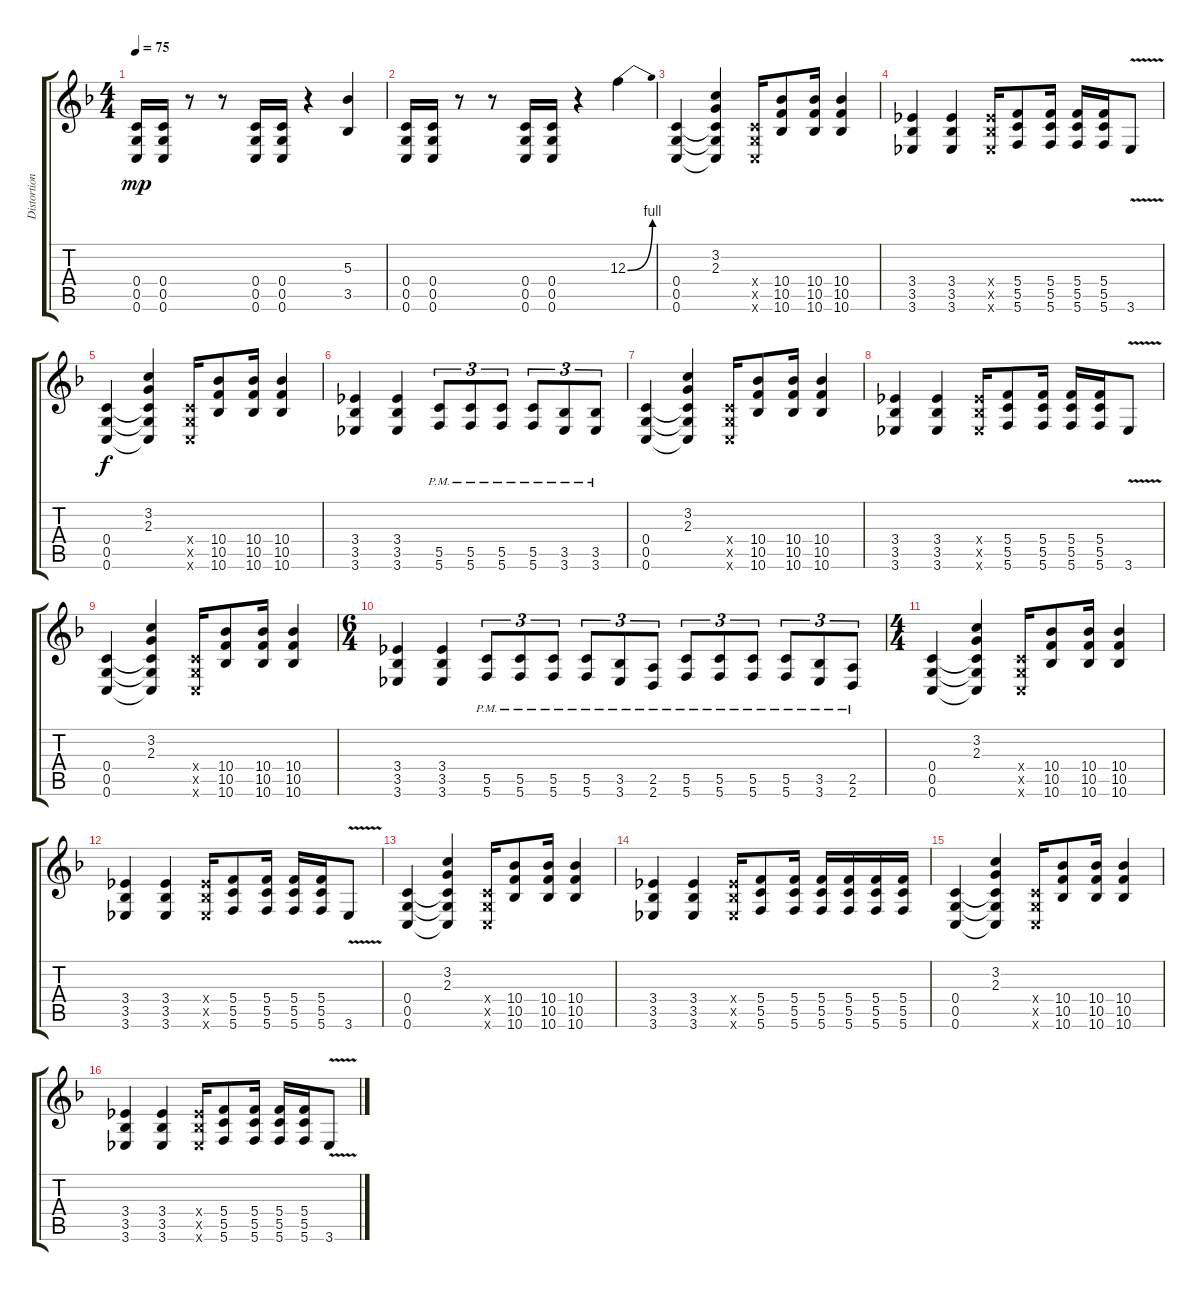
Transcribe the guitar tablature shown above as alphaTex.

\track ("Distortion Guitar" "Distortion") {instrument distortionguitar}
\staff {score tabs}
\tuning (D4 A3 F3 C3 G2 C2) {hide}
\ts (4 4)
\tempo 75
\clef g2
\ks f
(0.4 0.5 0.6).16{dy mp} (0.4 0.5 0.6).16 r.8 r.8 (0.4 0.5 0.6).16 (0.4 0.5 0.6).16 r.4 (5.3 3.5).4 |
(0.4 0.5 0.6).16 (0.4 0.5 0.6).16 r.8 r.8 (0.4 0.5 0.6).16 (0.4 0.5 0.6).16 r.4 12.3{be (bend 0 0 60 4)}.4 |
(0.4 0.5 0.6).4 (3.2 2.3 0.4{t} 0.5{t} 0.6{t}).4 (0.4{x} 0.5{x} 0.6{x}).16 (10.4 10.5 10.6).8 (10.4 10.5 10.6).16 (10.4 10.5 10.6).4 |
(3.4 3.5 3.6).4 (3.4 3.5 3.6).4 (3.4{x} 3.5{x} 3.6{x}).16 (5.4 5.5 5.6).8 (5.4 5.5 5.6).16 (5.4 5.5 5.6).16 (5.4 5.5 5.6).16 3.6{v}.8 |
(0.4 0.5 0.6).4{dy f} (3.2 2.3 0.4{t} 0.5{t} 0.6{t}).4 (0.4{x} 0.5{x} 0.6{x}).16 (10.4 10.5 10.6).8 (10.4 10.5 10.6).16 (10.4 10.5 10.6).4 |
(3.4 3.5 3.6).4 (3.4 3.5 3.6).4 (5.5{pm} 5.6{pm}).8{tu (3 2)} (5.5{pm} 5.6{pm}).8{tu (3 2)} (5.5{pm} 5.6{pm}).8{tu (3 2)} (5.5{pm} 5.6{pm}).8{tu (3 2)} (3.5{pm} 3.6{pm}).8{tu (3 2)} (3.5{pm} 3.6{pm}).8{tu (3 2)} |
(0.4 0.5 0.6).4 (3.2 2.3 0.4{t} 0.5{t} 0.6{t}).4 (0.4{x} 0.5{x} 0.6{x}).16 (10.4 10.5 10.6).8 (10.4 10.5 10.6).16 (10.4 10.5 10.6).4 |
(3.4 3.5 3.6).4 (3.4 3.5 3.6).4 (3.4{x} 3.5{x} 3.6{x}).16 (5.4 5.5 5.6).8 (5.4 5.5 5.6).16 (5.4 5.5 5.6).16 (5.4 5.5 5.6).16 3.6{v}.8 |
(0.4 0.5 0.6).4 (3.2 2.3 0.4{t} 0.5{t} 0.6{t}).4 (0.4{x} 0.5{x} 0.6{x}).16 (10.4 10.5 10.6).8 (10.4 10.5 10.6).16 (10.4 10.5 10.6).4 |
\ts (6 4)
(3.4 3.5 3.6).4 (3.4 3.5 3.6).4 (5.5{pm} 5.6{pm}).8{tu (3 2)} (5.5{pm} 5.6{pm}).8{tu (3 2)} (5.5{pm} 5.6{pm}).8{tu (3 2)} (5.5{pm} 5.6{pm}).8{tu (3 2)} (3.5{pm} 3.6{pm}).8{tu (3 2)} (2.5{pm} 2.6{pm}).8{tu (3 2)} (5.5{pm} 5.6{pm}).8{tu (3 2)} (5.5{pm} 5.6{pm}).8{tu (3 2)} (5.5{pm} 5.6{pm}).8{tu (3 2)} (5.5{pm} 5.6{pm}).8{tu (3 2)} (3.5{pm} 3.6{pm}).8{tu (3 2)} (2.5{pm} 2.6{pm}).8{tu (3 2)} |
\ts (4 4)
(0.4 0.5 0.6).4 (3.2 2.3 0.4{t} 0.5{t} 0.6{t}).4 (0.4{x} 0.5{x} 0.6{x}).16 (10.4 10.5 10.6).8 (10.4 10.5 10.6).16 (10.4 10.5 10.6).4 |
(3.4 3.5 3.6).4 (3.4 3.5 3.6).4 (3.4{x} 3.5{x} 3.6{x}).16 (5.4 5.5 5.6).8 (5.4 5.5 5.6).16 (5.4 5.5 5.6).16 (5.4 5.5 5.6).16 3.6{v}.8 |
(0.4 0.5 0.6).4 (3.2 2.3 0.4{t} 0.5{t} 0.6{t}).4 (0.4{x} 0.5{x} 0.6{x}).16 (10.4 10.5 10.6).8 (10.4 10.5 10.6).16 (10.4 10.5 10.6).4 |
(3.4 3.5 3.6).4 (3.4 3.5 3.6).4 (3.4{x} 3.5{x} 3.6{x}).16 (5.4 5.5 5.6).8 (5.4 5.5 5.6).16 (5.4 5.5 5.6).16 (5.4 5.5 5.6).16 (5.4 5.5 5.6).16 (5.4 5.5 5.6).16 |
(0.4 0.5 0.6).4 (3.2 2.3 0.4{t} 0.5{t} 0.6{t}).4 (0.4{x} 0.5{x} 0.6{x}).16 (10.4 10.5 10.6).8 (10.4 10.5 10.6).16 (10.4 10.5 10.6).4 |
(3.4 3.5 3.6).4 (3.4 3.5 3.6).4 (3.4{x} 3.5{x} 3.6{x}).16 (5.4 5.5 5.6).8 (5.4 5.5 5.6).16 (5.4 5.5 5.6).16 (5.4 5.5 5.6).16 3.6{v}.8
